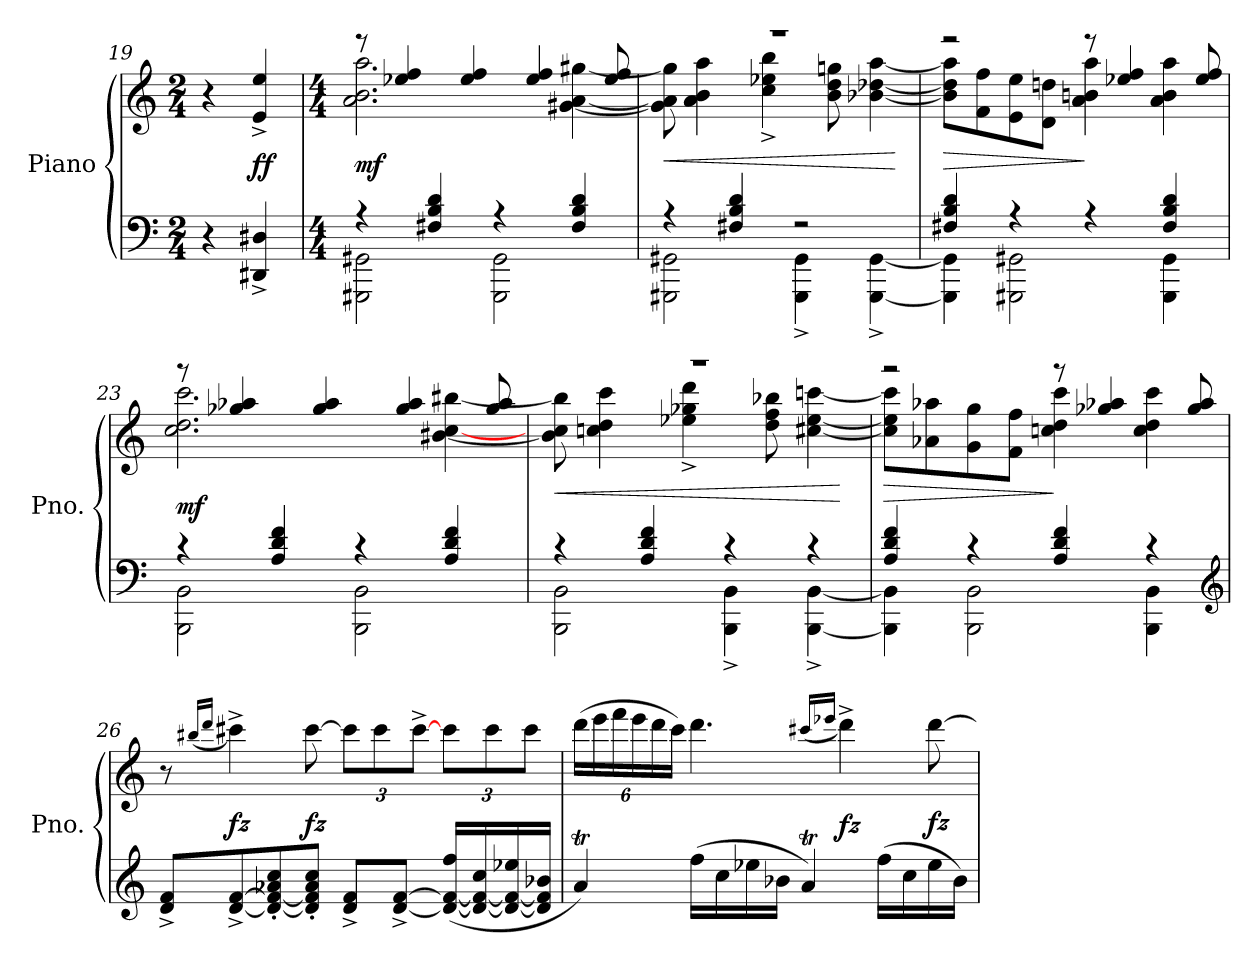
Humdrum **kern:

**kern	**kern	**dynam
*part1	*part1	*part1
*staff2	*staff1	*staff1/2
*I"Piano	*	*
*I'Pno.	*	*
*clefF4	*clefG2	*
*k[]	*k[]	*
*C:	*C:	*
*M2/4	*M2/4	*
*MM121	*MM121	*
=19	=19	=19
4r	4r	.
4DD#X^ 4D#X^	4e^ 4ee^	ff
=20	=20	=20
*M4/4	*M4/4	*
*^	*^	*
4r	2GGG#X 2GG#X	8r	2.a 2.b 2.aa	mf
.	.	4ee-X 4ff	.	.
4F#X 4B 4d	.	.	.	.
.	.	4ee- 4ff	.	.
4r	2GGG# 2GG#	.	.	.
.	.	4ee- 4ff	.	.
4F# 4B 4d	.	.	[4g#X [4a [4gg#X	.
.	.	8ee- 8ff	.	.
=21	=21	=21	=21	=21
4r	2GGG#X 2GG#X	1r	8g#] 8a] 8gg#]	<
.	.	.	4a 4b 4aa	.
4F#X 4B 4d	.	.	.	.
.	.	.	4cc^ 4ee-X^ 4bb^	.
2r	4GGG#^ 4GG#^	.	.	.
.	.	.	8b 8dd 8ggn	.
.	[4GGG#^ [4GG#^	.	[4b-X [4dd-X [4aa	.
*v	*v	*	*	*
*	*v	*v	*
.	.	[
=22	=22	=22
*^	*^	*
4F#X 4B 4d	4GGG#] 4GG#]	2r	8b-] 8dd-] 8aa]L	>
.	.	.	8f 8ff	.
4r	2GGG#X 2GG#X	.	8e 8ee	.
.	.	.	8d 8ddnJ	.
4r	.	8r	4a 4bn 4aa	]
.	.	4ee-X 4ff	.	.
4F# 4B 4d	4GGG# 4GG#	.	4a 4b 4aa	.
.	.	8ee- 8ff	.	.
=23	=23	=23	=23	=23
4r	2BBB 2BB	8r	2.cc 2.dd 2.ccc	mf
.	.	4gg-X 4aa-X	.	.
4A 4d 4f	.	.	.	.
.	.	4gg- 4aa-	.	.
4r	2BBB 2BB	.	.	.
.	.	4gg- 4aa-	.	.
4A 4d 4f	.	.	[4b#X [4cc [4bb#X	.
.	.	8gg- 8aa-	.	.
=24	=24	=24	=24	=24
4r	2BBB 2BB	1r	8b#] 8cc 8bb#]	<
.	.	.	4ccn 4dd 4ccc	.
4A 4d 4f	.	.	.	.
.	.	.	4ee-X^ 4gg-X^ 4ddd^	.
4r	4BBB^ 4BB^	.	.	.
.	.	.	8dd 8ff 8bb-X	.
4r	[4BBB^ [4BB^	.	[4cc#X [4ee- [4cccn	.
*v	*v	*	*	*
*	*v	*v	*
.	.	[
=25	=25	=25
*^	*^	*
4A 4d 4f	4BBB] 4BB]	2r	8cc#] 8ee-] 8ccc]L	>
.	.	.	8a-X 8aa-X	.
4r	2BBB 2BB	.	8g 8gg	.
.	.	.	8f 8ffJ	.
4A 4d 4f	.	8r	4ccn 4dd 4ccc	]
.	.	4gg-X 4aa-X	.	.
4r	4BBB 4BB	.	4cc 4dd 4ccc	.
.	.	8gg- 8aa-	.	.
*v	*v	*	*	*
*	*v	*v	*
*clefG2	*	*
=26	=26	=26
8d^ 8f^L	8r	.
.	(16qbb#X/LL	.
.	16qddd/JJ	.
[8d^ [8f^	4ccc#X^)	fz
8d_' 8f_' 8a-X' 8cc'	.	.
8d]' 8f]' 8a-' 8cc'J	[8ccc#	fz
8d^ 8f^L	12ccc#L]	.
.	12ccc#	.
[8d^ [8f^J	.	.
.	[12ccc#^J	.
(16d_ 16f_ 16ffLL	12ccc#L	.
16d_ 16f_ 16cc	.	.
.	12ccc#	.
16d_ 16f_ 16ee-X	.	.
.	12ccc#J	.
16d] 16f] 16b-XJJ	.	.
=27	=27	=27
4aT)	(24dddLL	.
.	24eee	.
.	24fff	.
.	24eee	.
.	24ddd	.
.	24cccJJ)	.
(16ffLL	4.ddd	.
16cc	.	.
16ee-X	.	.
16b-XJJ	.	.
4at)	.	.
.	(16qccc#X/LL	.
.	16qeee-X/JJ	.
.	4ddd^)	fz
(16ffLL	.	.
16cc	.	.
16ee-	[8ddd	fz
16b-JJ)	.	.
=	=	=
*-	*-	*-
